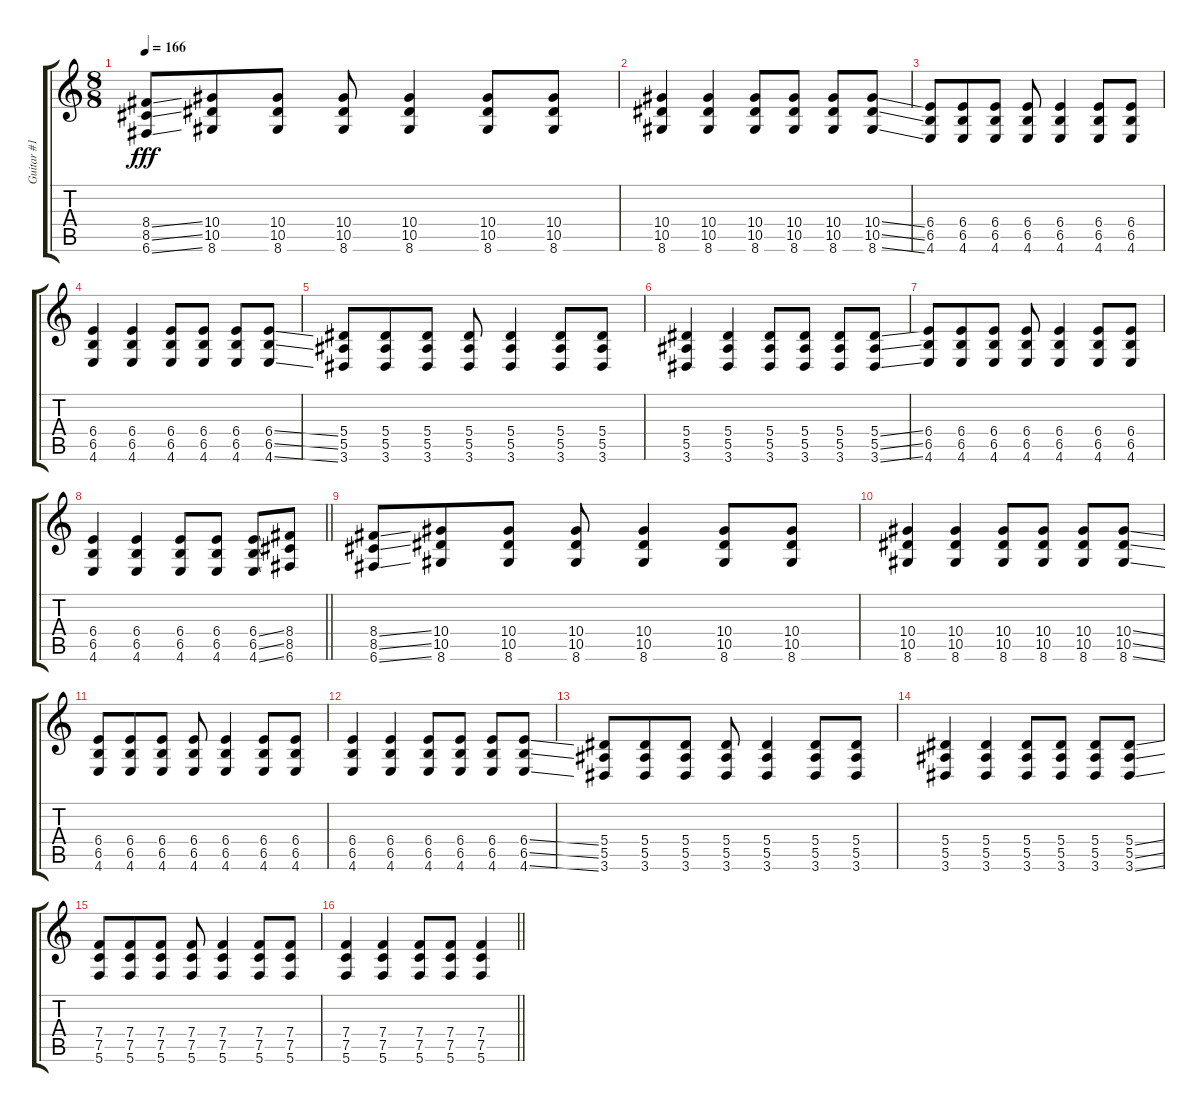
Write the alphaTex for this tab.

\track ("Guitar #1" "Guitar #1") {instrument distortionguitar}
\staff {score tabs}
\tuning (C4 G3 Eb3 Bb2 F2 C2) {hide}
\ts (8 8)
\tempo 166
\clef g2
\ks c
(8.4{ss} 8.5{ss} 6.6{ss}).8{dy fff} (10.4 10.5 8.6).8 (10.4 10.5 8.6).8 (10.4 10.5 8.6).8 (10.4 10.5 8.6).4 (10.4 10.5 8.6).8 (10.4 10.5 8.6).8 |
(10.4 10.5 8.6).4 (10.4 10.5 8.6).4 (10.4 10.5 8.6).8 (10.4 10.5 8.6).8 (10.4 10.5 8.6).8 (10.4{ss} 10.5{ss} 8.6{ss}).8 |
(6.4 6.5 4.6).8 (6.4 6.5 4.6).8 (6.4 6.5 4.6).8 (6.4 6.5 4.6).8 (6.4 6.5 4.6).4 (6.4 6.5 4.6).8 (6.4 6.5 4.6).8 |
(6.4 6.5 4.6).4 (6.4 6.5 4.6).4 (6.4 6.5 4.6).8 (6.4 6.5 4.6).8 (6.4 6.5 4.6).8 (6.4{ss} 6.5{ss} 4.6{ss}).8 |
(5.4 5.5 3.6).8 (5.4 5.5 3.6).8 (5.4 5.5 3.6).8 (5.4 5.5 3.6).8 (5.4 5.5 3.6).4 (5.4 5.5 3.6).8 (5.4 5.5 3.6).8 |
(5.4 5.5 3.6).4 (5.4 5.5 3.6).4 (5.4 5.5 3.6).8 (5.4 5.5 3.6).8 (5.4 5.5 3.6).8 (5.4{ss} 5.5{ss} 3.6{ss}).8 |
(6.4 6.5 4.6).8 (6.4 6.5 4.6).8 (6.4 6.5 4.6).8 (6.4 6.5 4.6).8 (6.4 6.5 4.6).4 (6.4 6.5 4.6).8 (6.4 6.5 4.6).8 |
\barLineRight lightlight
(6.4 6.5 4.6).4 (6.4 6.5 4.6).4 (6.4 6.5 4.6).8 (6.4 6.5 4.6).8 (6.4{ss} 6.5{ss} 4.6{ss}).8 (8.4 8.5 6.6).8 |
(8.4{ss} 8.5{ss} 6.6{ss}).8 (10.4 10.5 8.6).8 (10.4 10.5 8.6).8 (10.4 10.5 8.6).8 (10.4 10.5 8.6).4 (10.4 10.5 8.6).8 (10.4 10.5 8.6).8 |
(10.4 10.5 8.6).4 (10.4 10.5 8.6).4 (10.4 10.5 8.6).8 (10.4 10.5 8.6).8 (10.4 10.5 8.6).8 (10.4{ss} 10.5{ss} 8.6{ss}).8 |
(6.4 6.5 4.6).8 (6.4 6.5 4.6).8 (6.4 6.5 4.6).8 (6.4 6.5 4.6).8 (6.4 6.5 4.6).4 (6.4 6.5 4.6).8 (6.4 6.5 4.6).8 |
(6.4 6.5 4.6).4 (6.4 6.5 4.6).4 (6.4 6.5 4.6).8 (6.4 6.5 4.6).8 (6.4 6.5 4.6).8 (6.4{ss} 6.5{ss} 4.6{ss}).8 |
(5.4 5.5 3.6).8 (5.4 5.5 3.6).8 (5.4 5.5 3.6).8 (5.4 5.5 3.6).8 (5.4 5.5 3.6).4 (5.4 5.5 3.6).8 (5.4 5.5 3.6).8 |
(5.4 5.5 3.6).4 (5.4 5.5 3.6).4 (5.4 5.5 3.6).8 (5.4 5.5 3.6).8 (5.4 5.5 3.6).8 (5.4{ss} 5.5{ss} 3.6{ss}).8 |
(7.4 7.5 5.6).8 (7.4 7.5 5.6).8 (7.4 7.5 5.6).8 (7.4 7.5 5.6).8 (7.4 7.5 5.6).4 (7.4 7.5 5.6).8 (7.4 7.5 5.6).8 |
\barLineRight lightlight
(7.4 7.5 5.6).4 (7.4 7.5 5.6).4 (7.4 7.5 5.6).8 (7.4 7.5 5.6).8 (7.4 7.5 5.6).4
